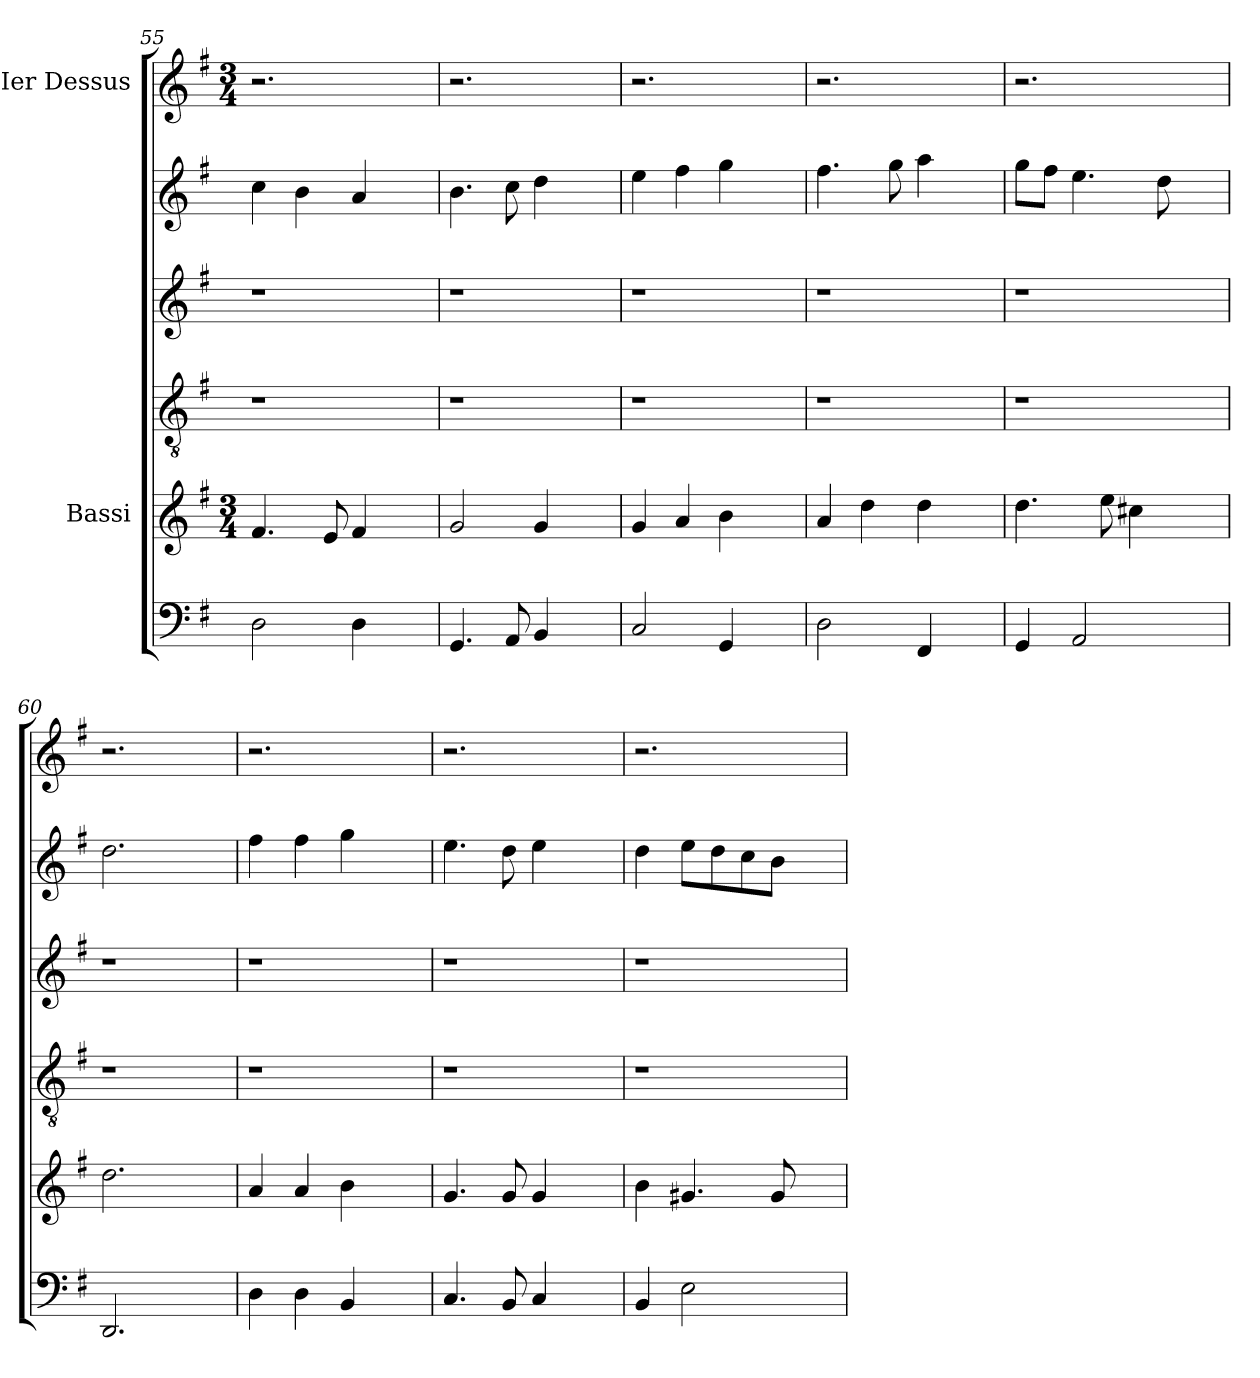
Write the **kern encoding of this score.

**kern	**kern	**kern	**kern	**kern	**kern
*part6	*part5	*part4	*part3	*part2	*part1
*staff6	*staff5	*staff4	*staff3	*staff2	*staff1
*	*I"Bassi	*	*	*	*I"Ier Dessus
*clefF4	*clefG2	*clefGv2	*clefG2	*clefG2	*clefG2
*k[f#]	*k[f#]	*k[f#]	*k[f#]	*k[f#]	*k[f#]
*G:	*G:	*G:	*G:	*G:	*G:
*	*M3/4	*	*	*	*M3/4
=55	=55	=55	=55	=55	=55
2D\	4.f#/	1r	1r	4cc\	2.r
.	.	.	.	4b\	.
.	8e/	.	.	.	.
4D\	4f#/	.	.	4a/	.
4ryy	4ryy	.	.	4ryy	4ryy
=56	=56	=56	=56	=56	=56
4.GG/	2g/	1r	1r	4.b\	2.r
8AA/	.	.	.	8cc\	.
4BB/	4g/	.	.	4dd\	.
4ryy	4ryy	.	.	4ryy	4ryy
!!LO:LB:g=z
=57	=57	=57	=57	=57	=57
2C/	4g/	1r	1r	4ee\	2.r
.	4a/	.	.	4ff#\	.
4GG/	4b\	.	.	4gg\	.
4ryy	4ryy	.	.	4ryy	4ryy
=58	=58	=58	=58	=58	=58
2D\	4a/	1r	1r	4.ff#\	2.r
.	4dd\	.	.	.	.
.	.	.	.	8gg\	.
4FF#/	4dd\	.	.	4aa\	.
4ryy	4ryy	.	.	4ryy	4ryy
=59	=59	=59	=59	=59	=59
4GG/	4.dd\	1r	1r	8gg\L	2.r
.	.	.	.	8ff#\J	.
2AA/	.	.	.	4.ee\	.
.	8ee\	.	.	.	.
.	4cc#X\	.	.	.	.
.	.	.	.	8dd\	.
4ryy	4ryy	.	.	4ryy	4ryy
=60	=60	=60	=60	=60	=60
2.DD/	2.dd\	1r	1r	2.dd\	2.r
4ryy	4ryy	.	.	4ryy	4ryy
=61	=61	=61	=61	=61	=61
4D\	4a/	1r	1r	4ff#\	2.r
4D\	4a/	.	.	4ff#\	.
4BB/	4b\	.	.	4gg\	.
4ryy	4ryy	.	.	4ryy	4ryy
=62	=62	=62	=62	=62	=62
4.C/	4.g/	1r	1r	4.ee\	2.r
8BB/	8g/	.	.	8dd\	.
4C/	4g/	.	.	4ee\	.
4ryy	4ryy	.	.	4ryy	4ryy
=63	=63	=63	=63	=63	=63
4BB/	4b\	1r	1r	4dd\	2.r
2E\	4.g#X/	.	.	8ee\L	.
.	.	.	.	8dd\	.
.	.	.	.	8cc\	.
.	8g#/	.	.	8b\J	.
4ryy	4ryy	.	.	4ryy	4ryy
=	=	=	=	=	=
*-	*-	*-	*-	*-	*-
